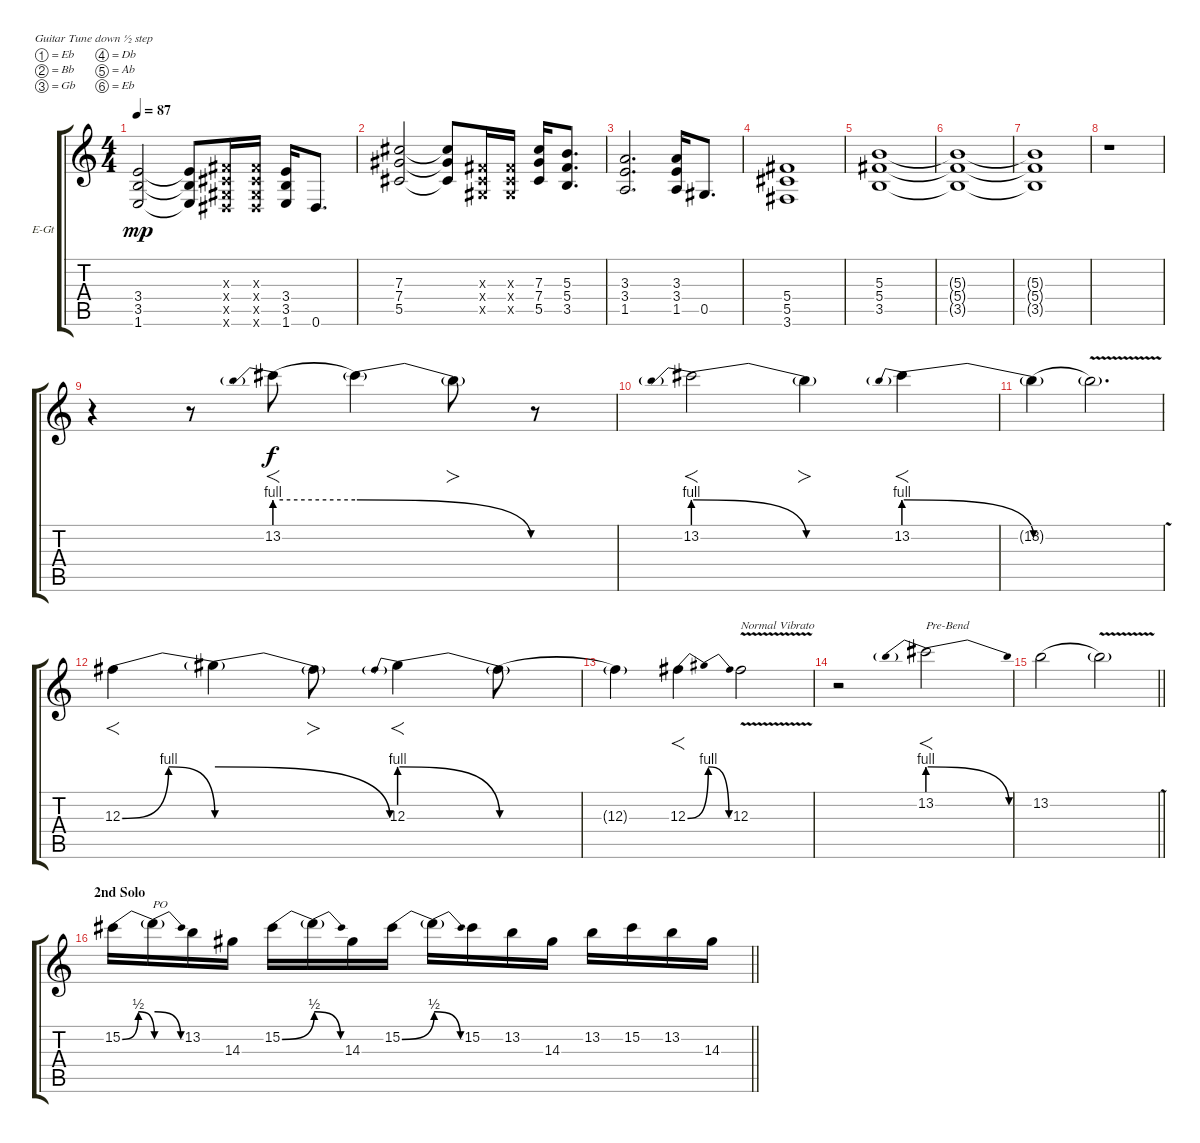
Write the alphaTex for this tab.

\bracketExtendMode groupsimilarinstruments
\firstSystemTrackNameOrientation horizontal
\otherSystemsTrackNameOrientation horizontal
\track ("Slash (Lead Guitar)" "E-Gt") {instrument overdrivenguitar}
\staff {score tabs}
\tuning (Eb4 Bb3 Gb3 Db3 Ab2 Eb2)
\ts (4 4)
\tempo 87
\clef g2
\ks c
(3.4 3.5 1.6).2{dy mp} (3.4{t} 3.5{t} 1.6{t}).8 (0.3{x} 0.4{x} 0.5{x} 0.6{x}).16 (0.3{x} 0.4{x} 0.5{x} 0.6{x}).16 (3.4 3.5 1.6).16 0.6.8{d} |
(7.3 7.4 5.5).2 (7.3{t} 7.4{t} 5.5{t}).8 (0.3{x} 0.4{x} 0.5{x}).16 (0.3{x} 0.4{x} 0.5{x}).16 (7.3 7.4 5.5).16 (5.3 5.4 3.5).8{d} |
(3.3 3.4 1.5).2{d} (3.3 3.4 1.5).16 0.5.8{d} |
(5.4 5.5 3.6).1 |
(5.3 5.4 3.5).1 |
(5.3{t} 5.4{t} 3.5{t}).1 |
(5.3{t} 5.4{t} 3.5{t}).1 |
r.1 |
r.4 r.8 13.2{be (prebend 0 4 60 4)}.8{f dy f} 13.2{be (release 0 4 60 0) t}.4 13.2{t}.8{fo} r.8 |
13.2{be (prebendrelease 0 4 60 0)}.2{f} 13.2{be (hold 0 0 60 0) t}.4{fo} 13.2{be (prebendrelease 0 4 60 0)}.4{f} |
13.2{be (hold 0 0 60 0) t}.4 13.2{v t}.2{d} |
12.3{be (bendrelease 0 0 24.599999999999998 4 39 4 59.4 0)}.4{f} 12.3{be (release 0 4 60 0) t}.4 12.3{t}.8{fo} 12.3{be (prebendrelease 0 4 60 0)}.4{f} 12.3{be (hold 0 0 60 0) t}.8 |
12.3{be (hold 0 0 60 0) t}.4 12.3{be (bendrelease 0 0 24.599999999999998 4 39 4 59.4 0)}.4{f} 12.3{v}.2{txt "Normal Vibrato"} |
r.2 13.2{be (prebendrelease 0 4 60 0)}.2{f txt "Pre-Bend "} |
\barLineRight lightlight
13.2{be (hold 0 0 60 0)}.2 13.2{v t}.2 |
\section ("" "2nd Solo ")
\barLineRight lightlight
15.2{be (bendrelease 0 0 30 2 30 2 60 0)}.16 15.2{be (release 0 2 60 0) t}.16{txt "PO"} 13.2.16 14.3.16 15.2{be (bend 0 0 60 2)}.16 15.2{be (release 0 2 60 0) t}.16 14.3.16 15.2{be (bend 0 0 60 2)}.16 15.2{be (release 0 2 60 0) t}.16 15.2.16 13.2.16 14.3.16 13.2.16 15.2.16 13.2.16 14.3.16
